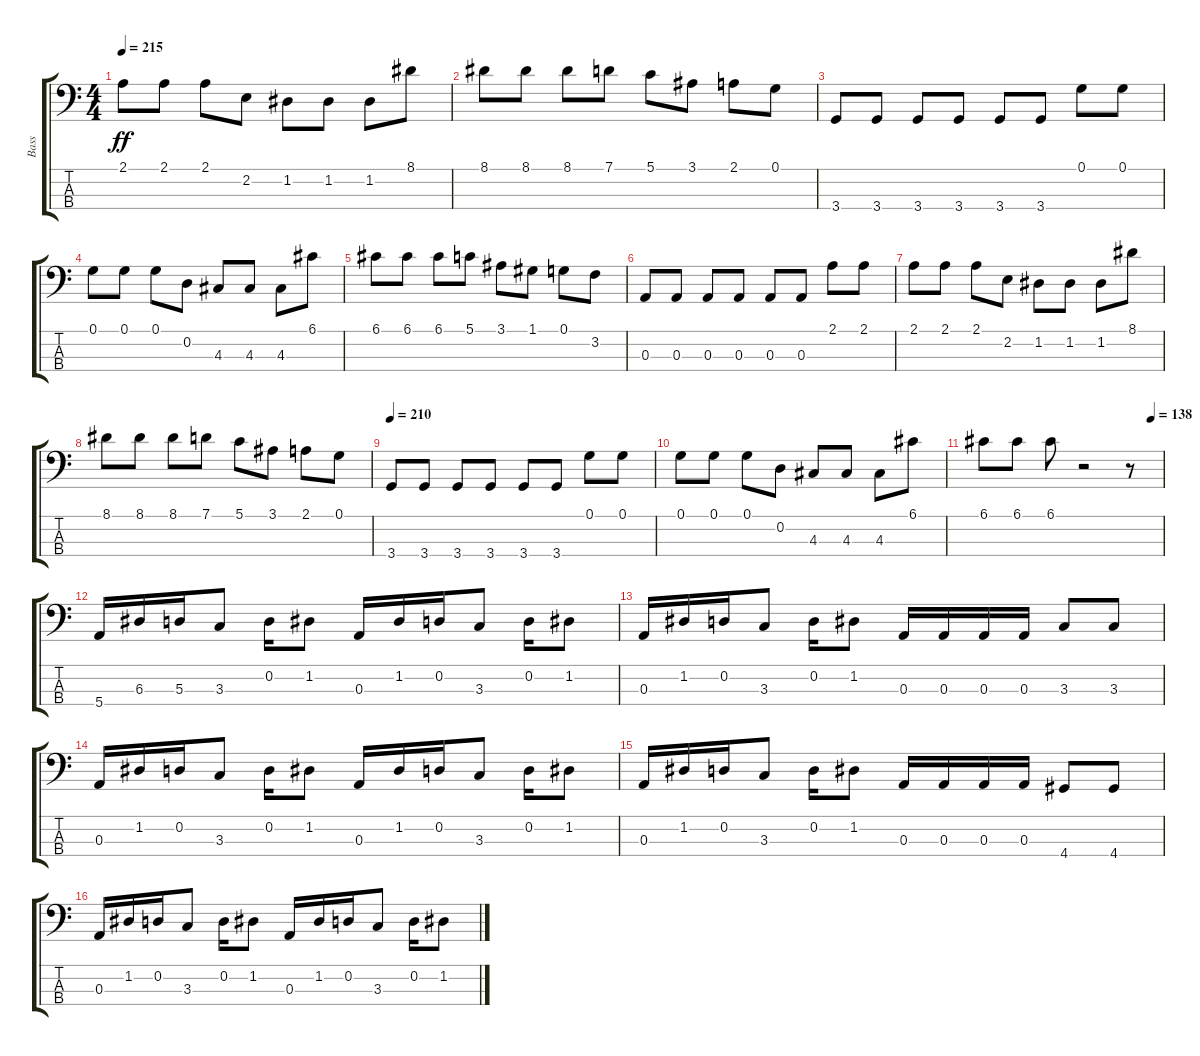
\track ("Bass" "Bass") {instrument electricbasspick}
\staff {score tabs}
\tuning (G2 D2 A1 E1) {hide}
\ts (4 4)
\tempo 215
\clef f4
\ks c
2.1.8{dy ff} 2.1.8 2.1.8 2.2.8 1.2.8 1.2.8 1.2.8 8.1.8 |
8.1.8 8.1.8 8.1.8 7.1.8 5.1.8 3.1.8 2.1.8 0.1.8 |
3.4.8 3.4.8 3.4.8 3.4.8 3.4.8 3.4.8 0.1.8 0.1.8 |
0.1.8 0.1.8 0.1.8 0.2.8 4.3.8 4.3.8 4.3.8 6.1.8 |
6.1.8 6.1.8 6.1.8 5.1.8 3.1.8 1.1.8 0.1.8 3.2.8 |
0.3.8 0.3.8 0.3.8 0.3.8 0.3.8 0.3.8 2.1.8 2.1.8 |
2.1.8 2.1.8 2.1.8 2.2.8 1.2.8 1.2.8 1.2.8 8.1.8 |
8.1.8 8.1.8 8.1.8 7.1.8 5.1.8 3.1.8 2.1.8 0.1.8 |
\tempo 210
3.4.8 3.4.8 3.4.8 3.4.8 3.4.8 3.4.8 0.1.8 0.1.8 |
0.1.8 0.1.8 0.1.8 0.2.8 4.3.8 4.3.8 4.3.8 6.1.8 |
\tempo (138 0.9375)
6.1.8 6.1.8 6.1.8 r.2 r.8 |
5.4.16 6.3.16 5.3.16 3.3.8 0.2.16 1.2.8 0.3.16 1.2.16 0.2.16 3.3.8 0.2.16 1.2.8 |
0.3.16 1.2.16 0.2.16 3.3.8 0.2.16 1.2.8 0.3.16 0.3.16 0.3.16 0.3.16 3.3.8 3.3.8 |
0.3.16 1.2.16 0.2.16 3.3.8 0.2.16 1.2.8 0.3.16 1.2.16 0.2.16 3.3.8 0.2.16 1.2.8 |
0.3.16 1.2.16 0.2.16 3.3.8 0.2.16 1.2.8 0.3.16 0.3.16 0.3.16 0.3.16 4.4.8 4.4.8 |
0.3.16 1.2.16 0.2.16 3.3.8 0.2.16 1.2.8 0.3.16 1.2.16 0.2.16 3.3.8 0.2.16 1.2.8
